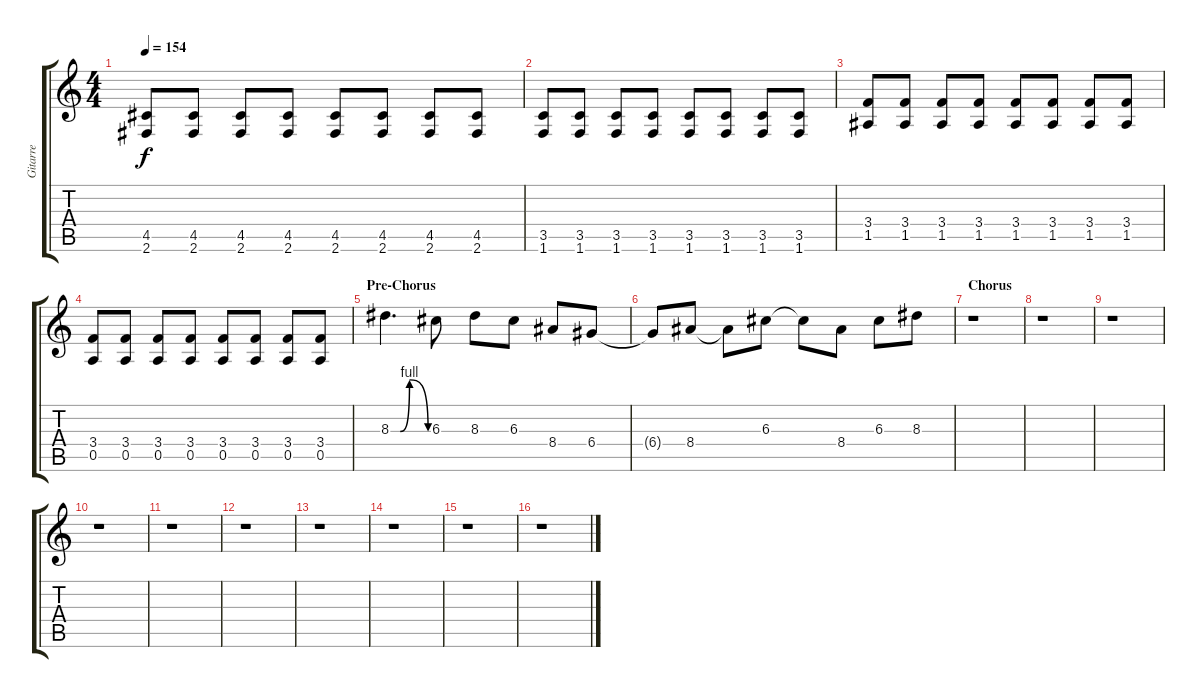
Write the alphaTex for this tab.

\track ("Gitarre" "Gitarre") {instrument overdrivenguitar}
\staff {score tabs}
\tuning (E4 B3 G3 D3 A2 E2) {hide}
\ts (4 4)
\tempo 154
\clef g2
\ks c
(4.5 2.6).8{dy f} (4.5 2.6).8 (4.5 2.6).8 (4.5 2.6).8 (4.5 2.6).8 (4.5 2.6).8 (4.5 2.6).8 (4.5 2.6).8 |
(3.5 1.6).8 (3.5 1.6).8 (3.5 1.6).8 (3.5 1.6).8 (3.5 1.6).8 (3.5 1.6).8 (3.5 1.6).8 (3.5 1.6).8 |
(3.4 1.5).8 (3.4 1.5).8 (3.4 1.5).8 (3.4 1.5).8 (3.4 1.5).8 (3.4 1.5).8 (3.4 1.5).8 (3.4 1.5).8 |
(3.4 0.5).8 (3.4 0.5).8 (3.4 0.5).8 (3.4 0.5).8 (3.4 0.5).8 (3.4 0.5).8 (3.4 0.5).8 (3.4 0.5).8 |
\section ("" "Pre-Chorus")
8.3{be (custom 0 0 15 0 30 4 60 0)}.4{d} 6.3.8 8.3.8 6.3.8 8.4.8 6.4.8 |
6.4{t}.8 8.4.8 8.4{t}.8 6.3.8 6.3{t}.8 8.4.8 6.3.8 8.3.8 |
\section ("" "Chorus")
r.1 |
r.1 |
r.1 |
r.1 |
r.1 |
r.1 |
r.1 |
r.1 |
r.1 |
r.1
